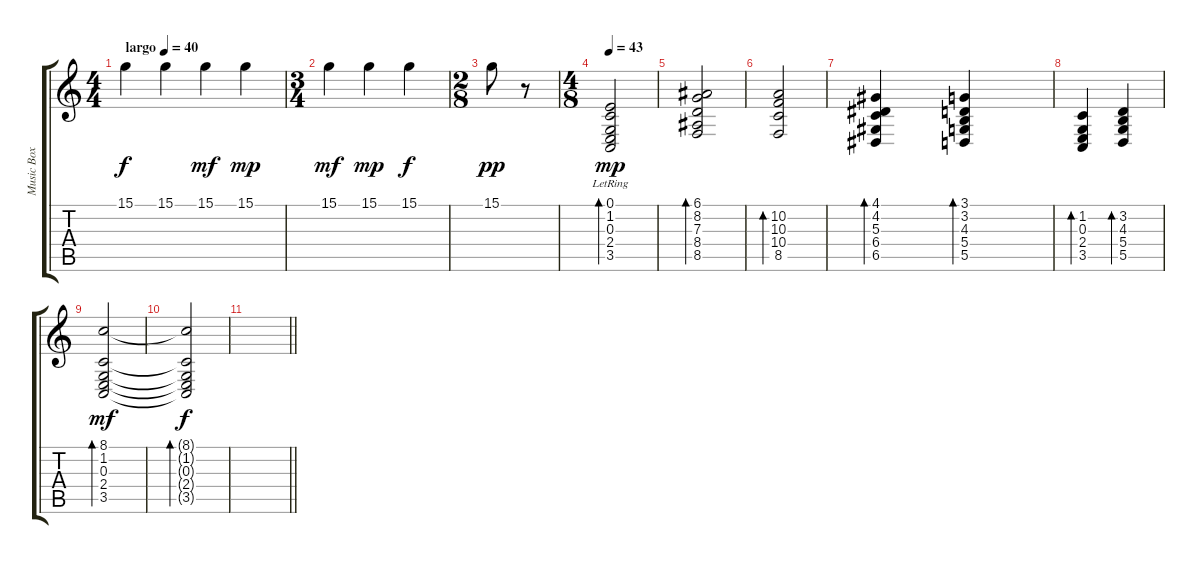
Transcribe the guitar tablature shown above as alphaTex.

\track ("Music Box" "Music Box") {instrument musicbox}
\staff {score tabs}
\tuning (E4 B3 G3 D3 A2 E2) {hide}
\ts (4 4)
\tempo (40 "largo")
\clef g2
\ks c
15.1.4{dy f instrument musicbox} 15.1.4 15.1.4{dy mf} 15.1.4{dy mp} |
\ts (3 4)
15.1.4{dy mf} 15.1.4{dy mp} 15.1.4{dy f} |
\ts (2 8)
15.1.8{dy pp} r.8 |
\ts (4 8)
\tempo 43
(0.1{lr} 1.2{lr} 0.3{lr} 2.4{lr} 3.5{lr}).2{bd 120 dy mp volume 12 instrument acousticguitarnylon} |
(6.1 8.2 7.3 8.4 8.5).2{bd 120 instrument acousticguitarnylon} |
(10.2 10.3 10.4 8.5).2{bd 120 instrument acousticguitarnylon} |
(4.1 4.2 5.3 6.4 6.5).4{bd 120 instrument acousticguitarnylon} (3.1 3.2 4.3 5.4 5.5).4{bd 120 instrument acousticguitarnylon} |
(1.2 0.3 2.4 3.5).4{bd 120 instrument acousticguitarnylon} (3.2 4.3 5.4 5.5).4{bd 120 instrument acousticguitarnylon} |
(8.1 1.2 0.3 2.4 3.5).2{bd 120 dy mf instrument acousticguitarnylon} |
(8.1{t} 1.2{t} 0.3{t} 2.4{t} 3.5{t}).2{bd 120 dy f instrument acousticguitarnylon} |
\barLineRight lightlight
